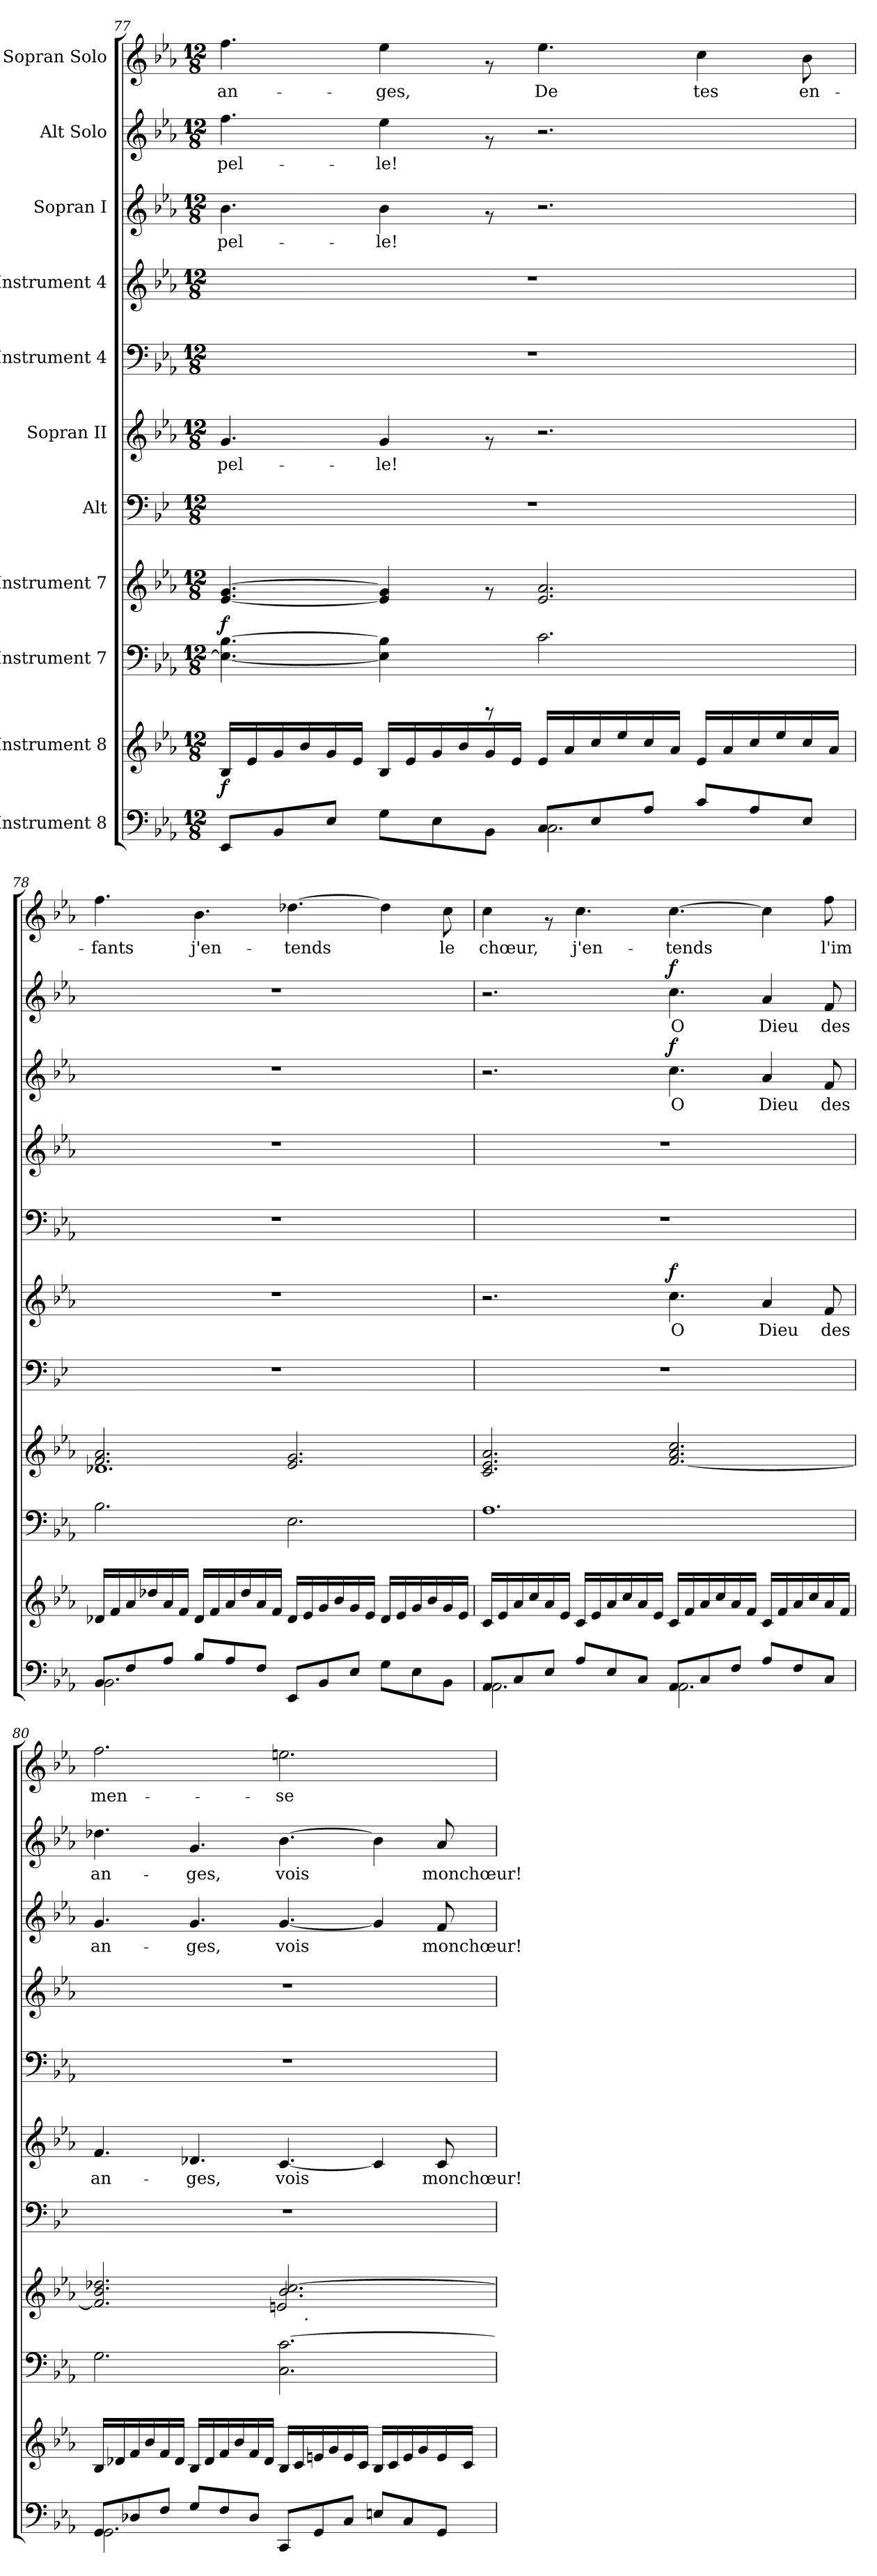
**kern	**kern	**dynam	**kern	**dynam	**kern	**kern	**kern	**text	**dynam	**kern	**kern	**kern	**text	**dynam	**kern	**text	**dynam	**kern	**text
*part11	*part10	*part10	*part9	*part9	*part8	*part7	*part6	*part6	*part6	*part5	*part4	*part3	*part3	*part3	*part2	*part2	*part2	*part1	*part1
*staff11	*staff10	*staff10	*staff9	*staff9	*staff8	*staff7	*staff6	*staff6	*staff6	*staff5	*staff4	*staff3	*staff3	*staff3	*staff2	*staff2	*staff2	*staff1	*staff1
*I"Instrument 8	*I"Instrument 8	*	*I"Instrument 7	*	*I"Instrument 7	*I"Alt	*I"Sopran II	*	*	*I"Instrument 4	*I"Instrument 4	*I"Sopran I	*	*	*I"Alt Solo	*	*	*I"Sopran Solo	*
*clefF4	*clefG2	*	*clefF4	*	*clefG2	*clefF4	*clefG2	*	*	*clefF4	*clefG2	*clefG2	*	*	*clefG2	*	*	*clefG2	*
*k[b-e-a-]	*k[b-e-a-]	*	*k[b-e-a-]	*	*k[b-e-a-]	*k[b-e-]	*k[b-e-a-]	*	*	*k[b-e-a-]	*k[b-e-a-]	*k[b-e-a-]	*	*	*k[b-e-a-]	*	*	*k[b-e-a-]	*
*E-:	*E-:	*	*E-:	*	*E-:	*B-:	*E-:	*	*	*E-:	*E-:	*E-:	*	*	*E-:	*	*	*E-:	*
*M12/8	*M12/8	*	*M12/8	*	*M12/8	*M12/8	*M12/8	*	*	*M12/8	*M12/8	*M12/8	*	*	*M12/8	*	*	*M12/8	*
=77	=77	=77	=77	=77	=77	=77	=77	=77	=77	=77	=77	=77	=77	=77	=77	=77	=77	=77	=77
*^	*	*	*	*	*	*	*	*	*	*	*	*	*	*	*	*	*	*	*
!	!	!	!LO:DY:b	!	!LO:DY:a	!	!	!	!LO:LY:b:cj	!	!	!	!	!LO:LY:b:cj	!	!	!LO:LY:b:cj	!	!	!LO:LY:b:cj
8EE-/L	4.ryy	16B-/L	f	4.E-\_< [>4.B-\	f	[<4.e-/ [>4.g/	1.r	4.g/	-pel-	.	1.r	1.r	4.b-\	-pel-	.	4.ff\	-pel-	.	4.ff\	an-
.	.	16e-/	.	.	.	.	.	.	.	.	.	.	.	.	.	.	.	.	.	.
8BB-/	.	16g/	.	.	.	.	.	.	.	.	.	.	.	.	.	.	.	.	.	.
.	.	16b-/	.	.	.	.	.	.	.	.	.	.	.	.	.	.	.	.	.	.
8E-/J	.	16g/	.	.	.	.	.	.	.	.	.	.	.	.	.	.	.	.	.	.
.	.	16e-/J	.	.	.	.	.	.	.	.	.	.	.	.	.	.	.	.	.	.
!	!	!	!	!	!	!	!	!	!LO:LY:b:cj	!	!	!	!	!LO:LY:b:cj	!	!	!LO:LY:b:cj	!	!	!LO:LY:b:cj
4.ryy	8G\L	16B-/L	.	4B-\] 4E-\]	.	4e-/] 4g/]	.	4g/	-le!	.	.	.	4b-\	-le!	.	4ee-\	-le!	.	4ee-\	-ges,
.	.	16e-/	.	.	.	.	.	.	.	.	.	.	.	.	.	.	.	.	.	.
.	8E-\	16g/	.	.	.	.	.	.	.	.	.	.	.	.	.	.	.	.	.	.
.	.	16b-/	.	.	.	.	.	.	.	.	.	.	.	.	.	.	.	.	.	.
.	8BB-\J	16g/	.	8rCCC	.	8rf	.	8rf	.	.	.	.	8rf	.	.	8rf	.	.	8rf	.
.	.	16e-/J	.	.	.	.	.	.	.	.	.	.	.	.	.	.	.	.	.	.
!	!	!	!	!	!	!	!	!	!	!	!	!	!	!	!	!	!	!	!	!LO:LY:b:cj
8C/L	2.C\	16e-/L	.	2.c\	.	2.a-/ 2.e-/	.	2.r	.	.	.	.	2.r	.	.	2.r	.	.	4.ee-\	De
.	.	16a-/	.	.	.	.	.	.	.	.	.	.	.	.	.	.	.	.	.	.
8E-/	.	16cc/	.	.	.	.	.	.	.	.	.	.	.	.	.	.	.	.	.	.
.	.	16ee-/	.	.	.	.	.	.	.	.	.	.	.	.	.	.	.	.	.	.
8A-/J	.	16cc/	.	.	.	.	.	.	.	.	.	.	.	.	.	.	.	.	.	.
.	.	16a-/J	.	.	.	.	.	.	.	.	.	.	.	.	.	.	.	.	.	.
!	!	!	!	!	!	!	!	!	!	!	!	!	!	!	!	!	!	!	!	!LO:LY:b:cj
8c/L	.	16e-/L	.	.	.	.	.	.	.	.	.	.	.	.	.	.	.	.	4cc\	tes
.	.	16a-/	.	.	.	.	.	.	.	.	.	.	.	.	.	.	.	.	.	.
8A-/	.	16cc/	.	.	.	.	.	.	.	.	.	.	.	.	.	.	.	.	.	.
.	.	16ee-/	.	.	.	.	.	.	.	.	.	.	.	.	.	.	.	.	.	.
!	!	!	!	!	!	!	!	!	!	!	!	!	!	!	!	!	!	!	!	!LO:LY:b:cj
8E-/J	.	16cc/	.	.	.	.	.	.	.	.	.	.	.	.	.	.	.	.	8b-\	en-
.	.	16a-/J	.	.	.	.	.	.	.	.	.	.	.	.	.	.	.	.	.	.
=78	=78	=78	=78	=78	=78	=78	=78	=78	=78	=78	=78	=78	=78	=78	=78	=78	=78	=78	=78	=78
*	*	*	*	*	*	*^	*	*	*	*	*	*	*	*	*	*	*	*	*	*
!	!	!	!	!	!	!	!	!	!	!	!	!	!	!	!	!	!	!	!	!	!LO:LY:b:cj
8BB-/L	2.BB-\	16d-X/L	.	2.B-\	.	2.f/ 2.a-/	1.d-X	1.r	1.r	.	.	1.r	1.r	1.r	.	.	1.r	.	.	4.ff\	-fants
.	.	16f/	.	.	.	.	.	.	.	.	.	.	.	.	.	.	.	.	.	.	.
8F/	.	16a-/	.	.	.	.	.	.	.	.	.	.	.	.	.	.	.	.	.	.	.
.	.	16dd-X/	.	.	.	.	.	.	.	.	.	.	.	.	.	.	.	.	.	.	.
8A-/J	.	16a-/	.	.	.	.	.	.	.	.	.	.	.	.	.	.	.	.	.	.	.
.	.	16f/J	.	.	.	.	.	.	.	.	.	.	.	.	.	.	.	.	.	.	.
!	!	!	!	!	!	!	!	!	!	!	!	!	!	!	!	!	!	!	!	!	!LO:LY:b:cj
8B-/L	.	16d-/L	.	.	.	.	.	.	.	.	.	.	.	.	.	.	.	.	.	4.b-\	j'en-
.	.	16f/	.	.	.	.	.	.	.	.	.	.	.	.	.	.	.	.	.	.	.
8A-/	.	16a-/	.	.	.	.	.	.	.	.	.	.	.	.	.	.	.	.	.	.	.
.	.	16dd-/	.	.	.	.	.	.	.	.	.	.	.	.	.	.	.	.	.	.	.
8F/J	.	16a-/	.	.	.	.	.	.	.	.	.	.	.	.	.	.	.	.	.	.	.
.	.	16f/J	.	.	.	.	.	.	.	.	.	.	.	.	.	.	.	.	.	.	.
!	!	!	!	!	!	!	!	!	!	!	!	!	!	!	!	!	!	!	!	!	!LO:LY:b:cj
8EE-/L	2.ryy	16d-/L	.	2.E-\	.	2.e-/ 2.g/	.	.	.	.	.	.	.	.	.	.	.	.	.	[>4.dd-X\	-tends
.	.	16e-/	.	.	.	.	.	.	.	.	.	.	.	.	.	.	.	.	.	.	.
8BB-/	.	16g/	.	.	.	.	.	.	.	.	.	.	.	.	.	.	.	.	.	.	.
.	.	16b-/	.	.	.	.	.	.	.	.	.	.	.	.	.	.	.	.	.	.	.
8E-/J	.	16g/	.	.	.	.	.	.	.	.	.	.	.	.	.	.	.	.	.	.	.
.	.	16e-/J	.	.	.	.	.	.	.	.	.	.	.	.	.	.	.	.	.	.	.
!	!	!	!	!	!	!	!	!	!	!	!	!	!	!	!	!	!	!	!	!	!LO:LY:b:cj
8G\L	.	16d-/L	.	.	.	.	.	.	.	.	.	.	.	.	.	.	.	.	.	4dd-\]	.
.	.	16e-/	.	.	.	.	.	.	.	.	.	.	.	.	.	.	.	.	.	.	.
8E-\	.	16g/	.	.	.	.	.	.	.	.	.	.	.	.	.	.	.	.	.	.	.
.	.	16b-/	.	.	.	.	.	.	.	.	.	.	.	.	.	.	.	.	.	.	.
!	!	!	!	!	!	!	!	!	!	!	!	!	!	!	!	!	!	!	!	!	!LO:LY:b:cj
8BB-\J	.	16g/	.	.	.	.	.	.	.	.	.	.	.	.	.	.	.	.	.	8cc\	le
.	.	16e-/J	.	.	.	.	.	.	.	.	.	.	.	.	.	.	.	.	.	.	.
*	*	*	*	*	*	*v	*v	*	*	*	*	*	*	*	*	*	*	*	*	*	*
!!LO:PB:g=z
=79	=79	=79	=79	=79	=79	=79	=79	=79	=79	=79	=79	=79	=79	=79	=79	=79	=79	=79	=79	=79
!	!	!	!	!	!	!	!	!	!	!	!	!	!	!	!	!	!	!	!	!LO:LY:b:cj
8AA-/L	2.AA-\	16c/L	.	1.A-	.	2.a-/ 2.e-/ 2.c/	1.r	2.r	.	.	1.r	1.r	2.r	.	.	2.r	.	.	4cc\	chœur,
.	.	16e-/	.	.	.	.	.	.	.	.	.	.	.	.	.	.	.	.	.	.
8C/	.	16a-/	.	.	.	.	.	.	.	.	.	.	.	.	.	.	.	.	.	.
.	.	16cc/	.	.	.	.	.	.	.	.	.	.	.	.	.	.	.	.	.	.
8E-/J	.	16a-/	.	.	.	.	.	.	.	.	.	.	.	.	.	.	.	.	8rf	.
.	.	16e-/J	.	.	.	.	.	.	.	.	.	.	.	.	.	.	.	.	.	.
!	!	!	!	!	!	!	!	!	!	!	!	!	!	!	!	!	!	!	!	!LO:LY:b:cj
8A-/L	.	16c/L	.	.	.	.	.	.	.	.	.	.	.	.	.	.	.	.	4.cc\	j'en-
.	.	16e-/	.	.	.	.	.	.	.	.	.	.	.	.	.	.	.	.	.	.
8E-/	.	16a-/	.	.	.	.	.	.	.	.	.	.	.	.	.	.	.	.	.	.
.	.	16cc/	.	.	.	.	.	.	.	.	.	.	.	.	.	.	.	.	.	.
8C/J	.	16a-/	.	.	.	.	.	.	.	.	.	.	.	.	.	.	.	.	.	.
.	.	16e-/J	.	.	.	.	.	.	.	.	.	.	.	.	.	.	.	.	.	.
!	!	!	!	!	!	!	!	!	!LO:LY:b:cj	!LO:DY:a	!	!	!	!LO:LY:b:cj	!LO:DY:a	!	!LO:LY:b:cj	!LO:DY:a	!	!LO:LY:b:cj
8AA-/L	2.AA-\	16c/L	.	.	.	2.cc/ [<2.f/ 2.a-/	.	4.cc\	O	f	.	.	4.cc\	O	f	4.cc\	O	f	[>4.cc\	-tends
.	.	16f/	.	.	.	.	.	.	.	.	.	.	.	.	.	.	.	.	.	.
8C/	.	16a-/	.	.	.	.	.	.	.	.	.	.	.	.	.	.	.	.	.	.
.	.	16cc/	.	.	.	.	.	.	.	.	.	.	.	.	.	.	.	.	.	.
8F/J	.	16a-/	.	.	.	.	.	.	.	.	.	.	.	.	.	.	.	.	.	.
.	.	16f/J	.	.	.	.	.	.	.	.	.	.	.	.	.	.	.	.	.	.
!	!	!	!	!	!	!	!	!	!LO:LY:b:cj	!	!	!	!	!LO:LY:b:cj	!	!	!LO:LY:b:cj	!	!	!LO:LY:b:cj
8A-/L	.	16c/L	.	.	.	.	.	4a-/	Dieu	.	.	.	4a-/	Dieu	.	4a-/	Dieu	.	4cc\]	.
.	.	16f/	.	.	.	.	.	.	.	.	.	.	.	.	.	.	.	.	.	.
8F/	.	16a-/	.	.	.	.	.	.	.	.	.	.	.	.	.	.	.	.	.	.
.	.	16cc/	.	.	.	.	.	.	.	.	.	.	.	.	.	.	.	.	.	.
!	!	!	!	!	!	!	!	!	!LO:LY:b:cj	!	!	!	!	!LO:LY:b:cj	!	!	!LO:LY:b:cj	!	!	!LO:LY:b:cj
8C/J	.	16a-/	.	.	.	.	.	8f/	des	.	.	.	8f/	des	.	8f/	des	.	8ff\	l'im
.	.	16f/J	.	.	.	.	.	.	.	.	.	.	.	.	.	.	.	.	.	.
=80	=80	=80	=80	=80	=80	=80	=80	=80	=80	=80	=80	=80	=80	=80	=80	=80	=80	=80	=80	=80
*	*	*	*	*	*	*^	*	*	*	*	*	*	*	*	*	*	*	*	*	*
!	!	!	!	!	!	!	!	!	!	!LO:LY:b:cj	!	!	!	!	!LO:LY:b:cj	!	!	!LO:LY:b:cj	!	!	!LO:LY:b:cj
*	*	*	*	*	*	*	*^	*	*	*	*	*	*	*	*	*	*	*	*	*	*
8GG/L	2.GG\	16B-/L	.	2.G\	.	2.b-/ 2.f/] 2.dd-X/	2.ryy	2ryy	1.r	4.f/	an-	.	1.r	1.r	4.g/	an-	.	4.dd-X\	an-	.	2.ff\	men-
.	.	16d-X/	.	.	.	.	.	.	.	.	.	.	.	.	.	.	.	.	.	.	.	.
8D-X/	.	16f/	.	.	.	.	.	.	.	.	.	.	.	.	.	.	.	.	.	.	.	.
.	.	16b-/	.	.	.	.	.	.	.	.	.	.	.	.	.	.	.	.	.	.	.	.
8F/J	.	16f/	.	.	.	.	.	.	.	.	.	.	.	.	.	.	.	.	.	.	.	.
.	.	16d-/J	.	.	.	.	.	.	.	.	.	.	.	.	.	.	.	.	.	.	.	.
!	!	!	!	!	!	!	!	!	!	!	!LO:LY:b:cj	!	!	!	!	!LO:LY:b:cj	!	!	!LO:LY:b:cj	!	!	!
8G/L	.	16B-/L	.	.	.	.	.	.	.	4.d-X/	-ges,	.	.	.	4.g/	-ges,	.	4.g/	-ges,	.	.	.
.	.	16d-/	.	.	.	.	.	.	.	.	.	.	.	.	.	.	.	.	.	.	.	.
8F/	.	16f/	.	.	.	.	.	4ryy	.	.	.	.	.	.	.	.	.	.	.	.	.	.
.	.	16b-/	.	.	.	.	.	.	.	.	.	.	.	.	.	.	.	.	.	.	.	.
8D-/J	.	16f/	.	.	.	.	.	.	.	.	.	.	.	.	.	.	.	.	.	.	.	.
.	.	16d-/J	.	.	.	.	.	.	.	.	.	.	.	.	.	.	.	.	.	.	.	.
!	!	!	!	!	!	!	!	!	!	!	!LO:LY:b:cj	!	!	!	!	!LO:LY:b:cj	!	!	!LO:LY:b:cj	!	!	!LO:LY:b:cj
8CC/L	2.ryy	16B-/L	.	2.C\ [>2.c\	.	2.b-/ [>2.cc/	2en/	16.ryy	.	[<4.c/	vois	.	.	.	[<4.g/	vois	.	[>4.b-\	vois	.	2.een\	-se
.	.	16c/	.	.	.	.	.	.	.	.	.	.	.	.	.	.	.	.	.	.	.	.
!	!	!	!	!	!	!	!	!LO:TX:b:t=.	!	!	!	!	!	!	!	!	!	!	!	!	!	!
.	.	.	.	.	.	.	.	2ryy	.	.	.	.	.	.	.	.	.	.	.	.	.	.
8GG/	.	16en/	.	.	.	.	.	.	.	.	.	.	.	.	.	.	.	.	.	.	.	.
.	.	16g/	.	.	.	.	.	.	.	.	.	.	.	.	.	.	.	.	.	.	.	.
8C/J	.	16e/	.	.	.	.	.	.	.	.	.	.	.	.	.	.	.	.	.	.	.	.
.	.	16c/J	.	.	.	.	.	.	.	.	.	.	.	.	.	.	.	.	.	.	.	.
!	!	!	!	!	!	!	!	!	!	!	!LO:LY:b:cj	!	!	!	!	!LO:LY:b:cj	!	!	!LO:LY:b:cj	!	!	!
8En/L	.	16B-/L	.	.	.	.	.	.	.	4c/]	.	.	.	.	4g/]	.	.	4b-\]	.	.	.	.
.	.	16c/	.	.	.	.	.	.	.	.	.	.	.	.	.	.	.	.	.	.	.	.
8C/	.	16e/	.	.	.	.	4ryy	.	.	.	.	.	.	.	.	.	.	.	.	.	.	.
.	.	16g/	.	.	.	.	.	.	.	.	.	.	.	.	.	.	.	.	.	.	.	.
.	.	.	.	.	.	.	.	8ryy	.	.	.	.	.	.	.	.	.	.	.	.	.	.
!	!	!	!	!	!	!	!	!	!	!	!LO:LY:b:cj	!	!	!	!	!LO:LY:b:cj	!	!	!LO:LY:b:cj	!	!	!
8GG/J	.	16e/	.	.	.	.	.	.	.	8c/	monchœur!	.	.	.	8f/	monchœur!	.	8a-/	monchœur!	.	.	.
.	.	16c/J	.	.	.	.	.	.	.	.	.	.	.	.	.	.	.	.	.	.	.	.
.	.	.	.	.	.	.	.	32ryy	.	.	.	.	.	.	.	.	.	.	.	.	.	.
*v	*v	*	*	*	*	*v	*v	*v	*	*	*	*	*	*	*	*	*	*	*	*	*	*
=	=	=	=	=	=	=	=	=	=	=	=	=	=	=	=	=	=	=	=
*-	*-	*-	*-	*-	*-	*-	*-	*-	*-	*-	*-	*-	*-	*-	*-	*-	*-	*-	*-
